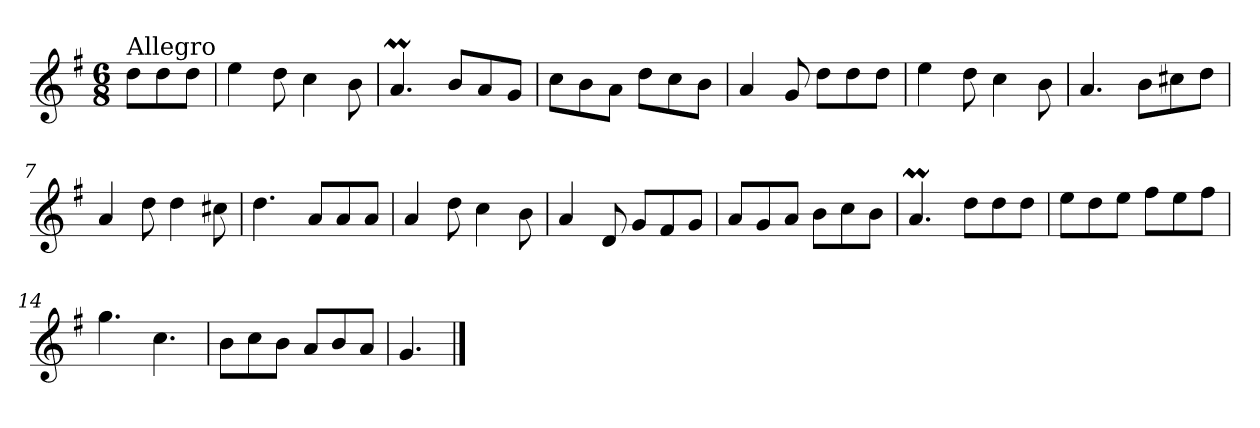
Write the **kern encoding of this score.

**kern
*part1
*staff1
*clefG2
*k[f#]
*G:
*M6/8
=
!LO:TX:a:t=Allegro
8dd\L
8dd\
8dd\J
=1
4ee\
8dd\
4cc\
8b\
=2
4.aM/
8b/L
8a/
8g/J
=3
8cc\L
8b\
8a\J
8dd\L
8cc\
8b\J
=4
4a/
8g/
8dd\L
8dd\
8dd\J
=5
4ee\
8dd\
4cc\
8b\
!!LO:LB:g=z
=6
4.a/
8b\L
8cc#X\
8dd\J
=7
4a/
8dd\
4dd\
8cc#X\
=8
4.dd\
8a/L
8a/
8a/J
=9
4a/
8dd\
4cc\
8b\
=10
4a/
8d/
8g/L
8f#/
8g/J
=11
8a/L
8g/
8a/J
8b\L
8cc\
8b\J
=12
4.aM/
8dd\L
8dd\
8dd\J
!!LO:LB:g=z
=13
8ee\L
8dd\
8ee\J
8ff#\L
8ee\
8ff#\J
=14
4.gg\
4.cc\
=15
8b\L
8cc\
8b\J
8a/L
8b/
8a/J
=16
4.g/
==
*-
